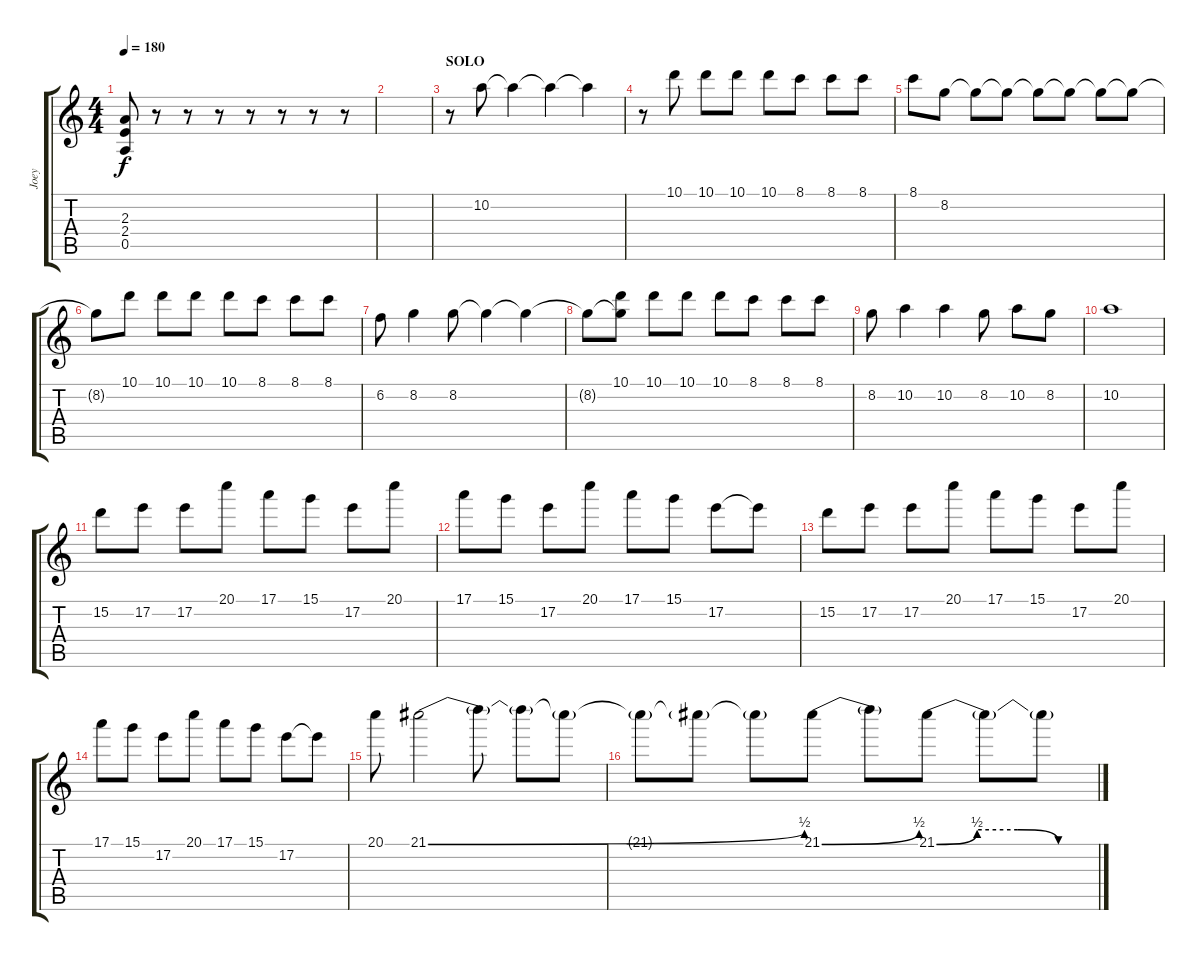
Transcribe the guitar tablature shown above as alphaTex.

\track ("Joey" "Joey") {instrument distortionguitar}
\staff {score tabs}
\tuning (E4 B3 G3 D3 A2 E2) {hide}
\ts (4 4)
\tempo 180
\clef g2
\ks c
(2.3 2.4 0.5).8{dy f} r.8 r.8 r.8 r.8 r.8 r.8 r.8 |
|
\section ("" "SOLO")
r.8 10.2.8 10.2{t}.4 10.2{t}.4 10.2{t}.4 |
r.8 10.1.8 10.1.8 10.1.8 10.1.8 8.1.8 8.1.8 8.1.8 |
8.1.8 8.2.8 8.2{t}.8 8.2{t}.8 8.2{t}.8 8.2{t}.8 8.2{t}.8 8.2{t}.8 |
8.2{t}.8 10.1.8 10.1.8 10.1.8 10.1.8 8.1.8 8.1.8 8.1.8 |
6.2.8 8.2.4 8.2.8 8.2{t}.4 8.2{t}.4 |
8.2{t}.8 (10.1 8.2{t}).8 10.1.8 10.1.8 10.1.8 8.1.8 8.1.8 8.1.8 |
8.2.8 10.2.4 10.2.4 8.2.8 10.2.8 8.2.8 |
10.2.1 |
15.2.8 17.2.8 17.2.8 20.1.8 17.1.8 15.1.8 17.2.8 20.1.8 |
17.1.8 15.1.8 17.2.8 20.1.8 17.1.8 15.1.8 17.2.8 17.2{t}.8 |
15.2.8 17.2.8 17.2.8 20.1.8 17.1.8 15.1.8 17.2.8 20.1.8 |
17.1.8 15.1.8 17.2.8 20.1.8 17.1.8 15.1.8 17.2.8 17.2{t}.8 |
20.1.8 21.1{be (bend 0 0 60 2)}.2 21.1{t}.8 21.1{t}.8 21.1{t}.8 |
21.1{t}.8 21.1{t}.8 21.1{t}.8 21.1{be (bend 0 0 60 2)}.8 21.1{t}.8 21.1{be (custom 0 0 15 2 30 2 45 0 60 0)}.8 21.1{t}.8 21.1{t}.8
